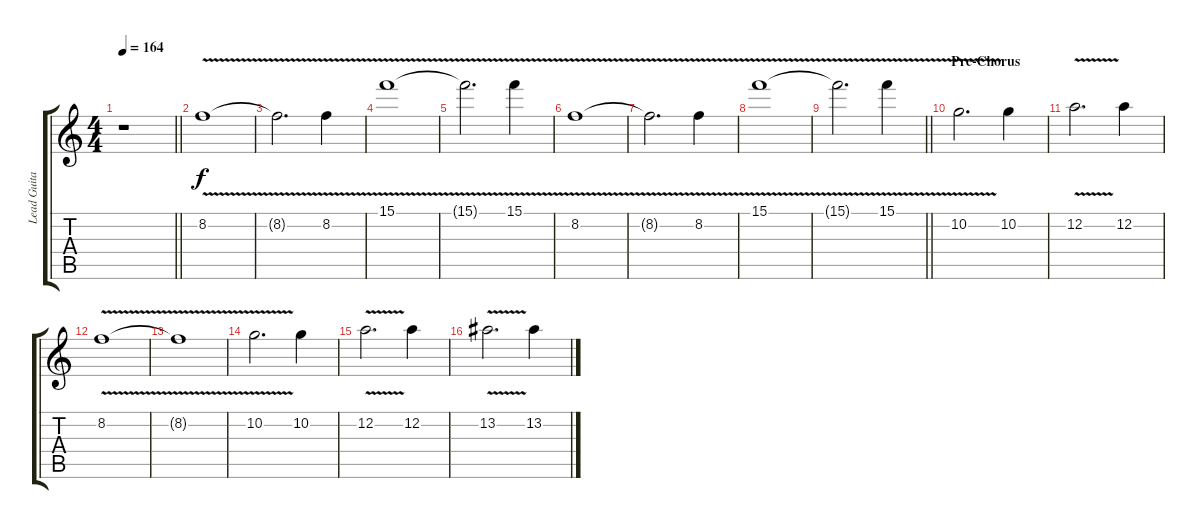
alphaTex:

\track ("Lead Guitar" "Lead Guita") {instrument distortionguitar}
\staff {score tabs}
\tuning (D4 A3 F3 C3 G2 C2) {hide}
\ts (4 4)
\tempo 164
\clef g2
\barLineRight lightlight
\ks c
r.1{dy mp} |
8.2{v}.1{dy f} |
8.2{t}.2{d} 8.2{v}.4 |
15.1{v}.1 |
15.1{t}.2{d} 15.1{v}.4 |
8.2{v}.1 |
8.2{t}.2{d} 8.2{v}.4 |
15.1{v}.1 |
\barLineRight lightlight
15.1{t}.2{d} 15.1{v}.4 |
\section ("" "Pre-Chorus")
10.2{v}.2{d} 10.2.4 |
12.2{v}.2{d} 12.2.4 |
8.2{v}.1 |
8.2{t}.1 |
10.2{v}.2{d} 10.2.4 |
12.2{v}.2{d} 12.2.4 |
13.2{v}.2{d} 13.2.4
